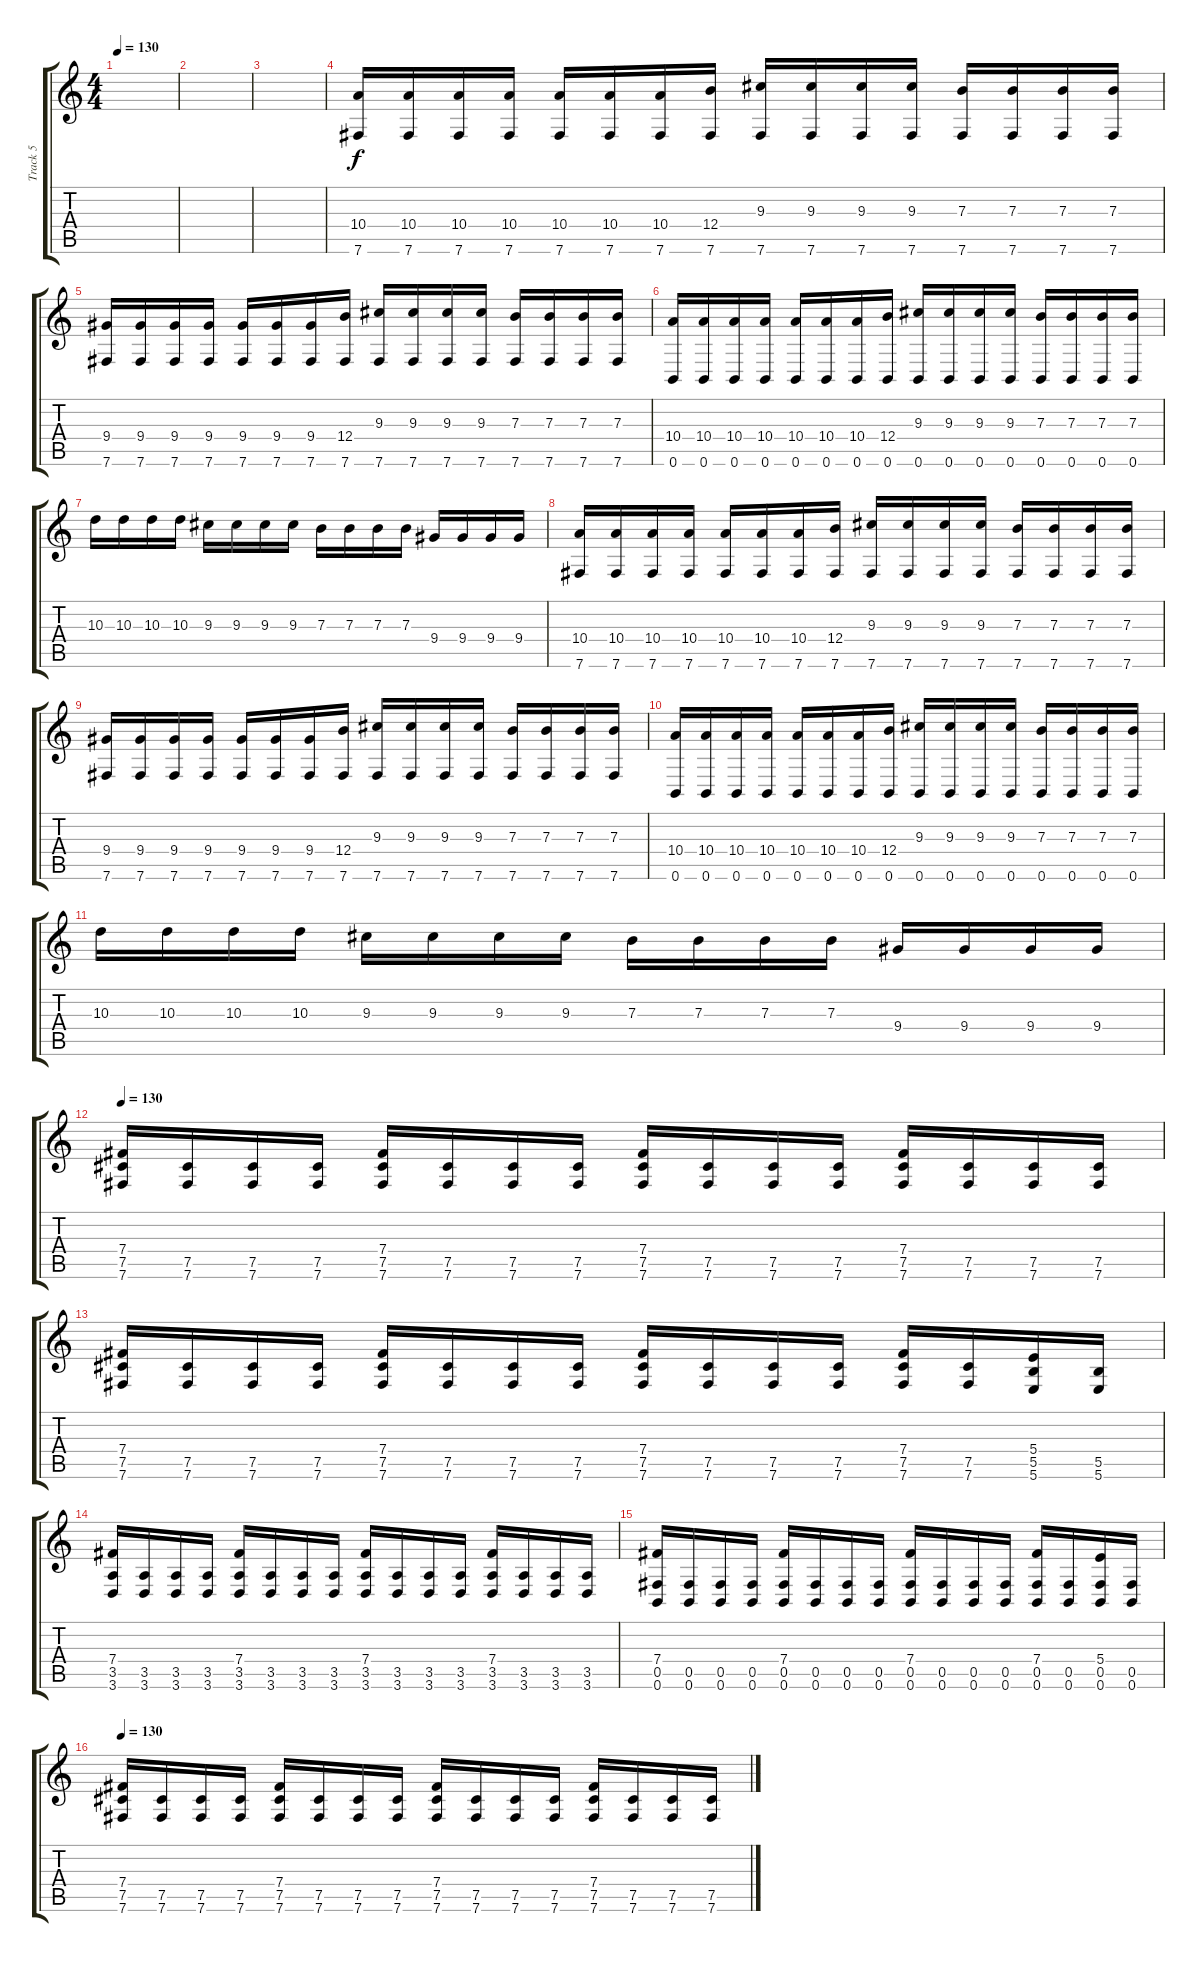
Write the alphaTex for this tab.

\track ("Track 5" "Track 5") {instrument distortionguitar}
\staff {score tabs}
\tuning (Db4 Ab3 E3 B2 Gb2 B1) {hide}
\ts (4 4)
\tempo 130
\clef g2
\ks c
|
|
|
(10.4 7.6).16{volume 10} (10.4 7.6).16 (10.4 7.6).16 (10.4 7.6).16 (10.4 7.6).16 (10.4 7.6).16 (10.4 7.6).16 (12.4 7.6).16 (9.3 7.6).16 (9.3 7.6).16 (9.3 7.6).16 (9.3 7.6).16 (7.3 7.6).16 (7.3 7.6).16 (7.3 7.6).16 (7.3 7.6).16 |
(9.4 7.6).16 (9.4 7.6).16 (9.4 7.6).16 (9.4 7.6).16 (9.4 7.6).16 (9.4 7.6).16 (9.4 7.6).16 (12.4 7.6).16 (9.3 7.6).16 (9.3 7.6).16 (9.3 7.6).16 (9.3 7.6).16 (7.3 7.6).16 (7.3 7.6).16 (7.3 7.6).16 (7.3 7.6).16 |
(10.4 0.6).16 (10.4 0.6).16 (10.4 0.6).16 (10.4 0.6).16 (10.4 0.6).16 (10.4 0.6).16 (10.4 0.6).16 (12.4 0.6).16 (9.3 0.6).16 (9.3 0.6).16 (9.3 0.6).16 (9.3 0.6).16 (7.3 0.6).16 (7.3 0.6).16 (7.3 0.6).16 (7.3 0.6).16 |
10.3.16 10.3.16 10.3.16 10.3.16 9.3.16 9.3.16 9.3.16 9.3.16 7.3.16 7.3.16 7.3.16 7.3.16 9.4.16 9.4.16 9.4.16 9.4.16 |
(10.4 7.6).16 (10.4 7.6).16 (10.4 7.6).16 (10.4 7.6).16 (10.4 7.6).16 (10.4 7.6).16 (10.4 7.6).16 (12.4 7.6).16 (9.3 7.6).16 (9.3 7.6).16 (9.3 7.6).16 (9.3 7.6).16 (7.3 7.6).16 (7.3 7.6).16 (7.3 7.6).16 (7.3 7.6).16 |
(9.4 7.6).16 (9.4 7.6).16 (9.4 7.6).16 (9.4 7.6).16 (9.4 7.6).16 (9.4 7.6).16 (9.4 7.6).16 (12.4 7.6).16 (9.3 7.6).16 (9.3 7.6).16 (9.3 7.6).16 (9.3 7.6).16 (7.3 7.6).16 (7.3 7.6).16 (7.3 7.6).16 (7.3 7.6).16 |
(10.4 0.6).16 (10.4 0.6).16 (10.4 0.6).16 (10.4 0.6).16 (10.4 0.6).16 (10.4 0.6).16 (10.4 0.6).16 (12.4 0.6).16 (9.3 0.6).16 (9.3 0.6).16 (9.3 0.6).16 (9.3 0.6).16 (7.3 0.6).16 (7.3 0.6).16 (7.3 0.6).16 (7.3 0.6).16 |
10.3.16 10.3.16 10.3.16 10.3.16 9.3.16 9.3.16 9.3.16 9.3.16 7.3.16 7.3.16 7.3.16 7.3.16 9.4.16 9.4.16 9.4.16 9.4.16 |
\tempo 130
(7.4 7.5 7.6).16 (7.5 7.6).16 (7.5 7.6).16 (7.5 7.6).16 (7.4 7.5 7.6).16 (7.5 7.6).16 (7.5 7.6).16 (7.5 7.6).16 (7.4 7.5 7.6).16 (7.5 7.6).16 (7.5 7.6).16 (7.5 7.6).16 (7.4 7.5 7.6).16 (7.5 7.6).16 (7.5 7.6).16 (7.5 7.6).16 |
(7.4 7.5 7.6).16 (7.5 7.6).16 (7.5 7.6).16 (7.5 7.6).16 (7.4 7.5 7.6).16 (7.5 7.6).16 (7.5 7.6).16 (7.5 7.6).16 (7.4 7.5 7.6).16 (7.5 7.6).16 (7.5 7.6).16 (7.5 7.6).16 (7.4 7.5 7.6).16 (7.5 7.6).16 (5.4 5.5 5.6).16 (5.5 5.6).16 |
(7.4 3.5 3.6).16 (3.5 3.6).16 (3.5 3.6).16 (3.5 3.6).16 (7.4 3.5 3.6).16 (3.5 3.6).16 (3.5 3.6).16 (3.5 3.6).16 (7.4 3.5 3.6).16 (3.5 3.6).16 (3.5 3.6).16 (3.5 3.6).16 (7.4 3.5 3.6).16 (3.5 3.6).16 (3.5 3.6).16 (3.5 3.6).16 |
(7.4 0.5 0.6).16 (0.5 0.6).16 (0.5 0.6).16 (0.5 0.6).16 (7.4 0.5 0.6).16 (0.5 0.6).16 (0.5 0.6).16 (0.5 0.6).16 (7.4 0.5 0.6).16 (0.5 0.6).16 (0.5 0.6).16 (0.5 0.6).16 (7.4 0.5 0.6).16 (0.5 0.6).16 (5.4 0.5 0.6).16 (0.5 0.6).16 |
\tempo 130
(7.4 7.5 7.6).16 (7.5 7.6).16 (7.5 7.6).16 (7.5 7.6).16 (7.4 7.5 7.6).16 (7.5 7.6).16 (7.5 7.6).16 (7.5 7.6).16 (7.4 7.5 7.6).16 (7.5 7.6).16 (7.5 7.6).16 (7.5 7.6).16 (7.4 7.5 7.6).16 (7.5 7.6).16 (7.5 7.6).16 (7.5 7.6).16
